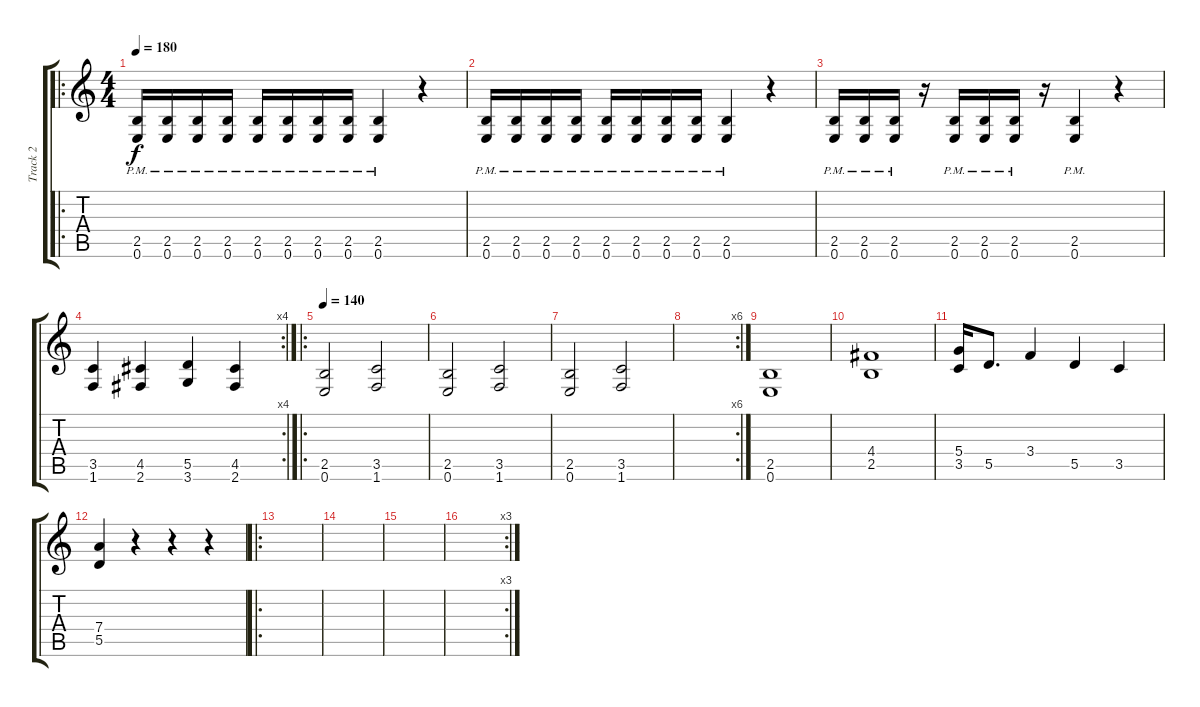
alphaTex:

\track ("Track 2" "Track 2") {instrument distortionguitar}
\staff {score tabs}
\tuning (E4 B3 G3 D3 A2 E2) {hide}
\ro
\ts (4 4)
\tempo 180
\clef g2
\ks c
(2.5{pm} 0.6{pm}).16{dy f} (2.5{pm} 0.6{pm}).16 (2.5{pm} 0.6{pm}).16 (2.5{pm} 0.6{pm}).16 (2.5{pm} 0.6{pm}).16 (2.5{pm} 0.6{pm}).16 (2.5{pm} 0.6{pm}).16 (2.5{pm} 0.6{pm}).16 (2.5{pm} 0.6{pm}).4 r.4 |
(2.5{pm} 0.6{pm}).16 (2.5{pm} 0.6{pm}).16 (2.5{pm} 0.6{pm}).16 (2.5{pm} 0.6{pm}).16 (2.5{pm} 0.6{pm}).16 (2.5{pm} 0.6{pm}).16 (2.5{pm} 0.6{pm}).16 (2.5{pm} 0.6{pm}).16 (2.5{pm} 0.6{pm}).4 r.4 |
(2.5{pm} 0.6{pm}).16 (2.5{pm} 0.6{pm}).16 (2.5{pm} 0.6{pm}).16 r.16 (2.5{pm} 0.6{pm}).16 (2.5{pm} 0.6{pm}).16 (2.5{pm} 0.6{pm}).16 r.16 (2.5{pm} 0.6{pm}).4 r.4 |
\rc 4
(3.5 1.6).4 (4.5 2.6).4 (5.5 3.6).4 (4.5 2.6).4 |
\ro
\tempo 140
(2.5 0.6).2 (3.5 1.6).2 |
(2.5 0.6).2 (3.5 1.6).2 |
(2.5 0.6).2 (3.5 1.6).2 |
\rc 6
|
(2.5 0.6).1 |
(4.4 2.5).1 |
(5.4 3.5).16 5.5.8{d} 3.4.4 5.5.4 3.5.4 |
(7.4 5.5).4 r.4 r.4 r.4 |
\ro
|
|
|
\rc 3
